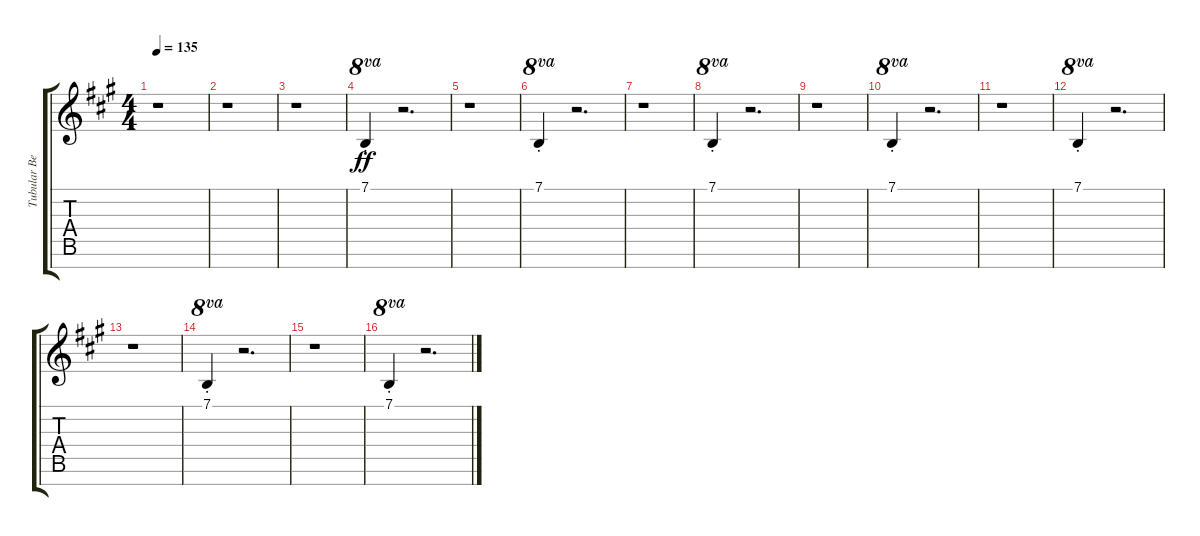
\track ("Tubular Bells" "Tubular Be") {instrument tubularbells}
\staff {score tabs}
\tuning (E4 B3 G3 D3 A2 E2 B1) {hide}
\ts (4 4)
\tempo 135
\clef g2
\ks a
r.1{dy ff} |
r.1 |
r.1 |
7.1{st}.4{ot 8va} r.2{d} |
r.1 |
7.1{st}.4{ot 8va} r.2{d} |
r.1 |
7.1{st}.4{ot 8va} r.2{d} |
r.1 |
7.1{st}.4{ot 8va} r.2{d} |
r.1 |
7.1{st}.4{ot 8va} r.2{d} |
r.1 |
7.1{st}.4{ot 8va} r.2{d} |
r.1 |
7.1{st}.4{ot 8va} r.2{d}
